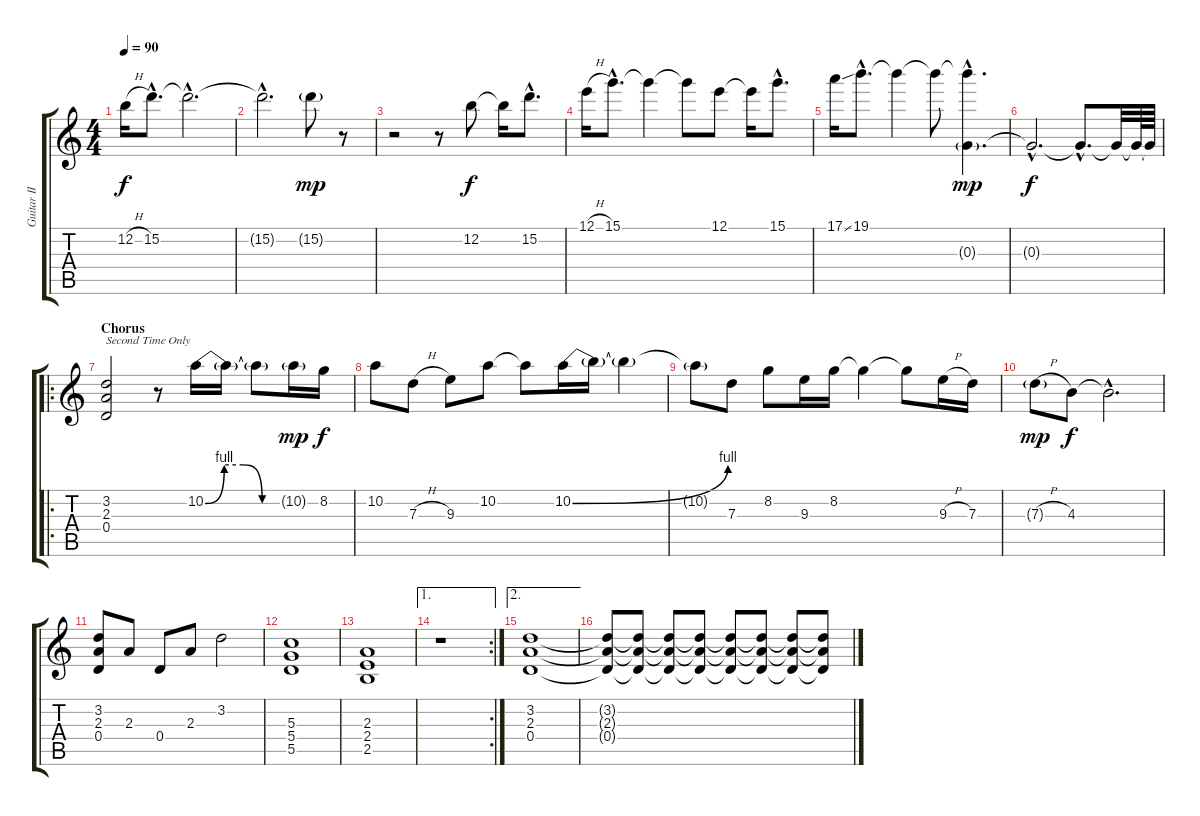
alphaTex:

\track ("Guitar II (Normal)" "Guitar II ") {instrument distortionguitar}
\staff {score tabs}
\tuning (E4 B3 G3 D3 A2 D2) {hide}
\ts (4 4)
\tempo 90
\clef g2
\ks c
12.2{h}.16{dy f} 15.2{hac}.8{d} 15.2{hac t}.2{d} |
15.2{hac t}.2{d} 15.2{g}.8{dy mp} r.8 |
r.2 r.8 12.2.8{dy f} 12.2{t}.16 15.2{hac}.8{d} |
12.1{h}.16 15.1{hac}.8{d} 15.1{t}.4 15.1{t}.8 12.1.8 12.1{t}.16 15.1{hac}.8{d} |
17.1{ss}.16 19.1{hac}.8{d} 19.1{t}.4 19.1{t}.8 (19.1{hac t} 0.3{g hac}).4{d dy mp} |
0.3{hac t}.2{d dy f} 0.3{hac t}.8{d} 0.3{t}.32 0.3{t}.64 0.3{t}.64{volume 0} |
\ro
\section ("" "Chorus")
(3.2 2.3 0.4).2{txt "Second Time Only"} r.8 10.2{be (custom 0 0 15 4 30 4 45 0 60 0)}.16 10.2{t}.16 10.2{t}.8 10.2{g}.16{dy mp} 8.2.16{dy f} |
10.2.8 7.3{h}.8 9.3.8 10.2.8 10.2{t}.8 10.2{be (bend 0 0 60 4)}.16 10.2{t}.16 10.2{t}.4 |
10.2{t}.8 7.3.8 8.2.8 9.3.16 8.2.16 8.2{t}.4 8.2{t}.8 9.3{h}.16 7.3.16 |
7.3{h g}.8{dy mp} 4.3.8{dy f} 4.3{hac t}.2{d} |
(3.2 2.3 0.4).8 2.3.8 0.4.8 2.3.8 3.2.2 |
(5.3 5.4 5.5).1 |
(2.3 2.4 2.5).1 |
\ae 1
\rc 2
r.1{volume 7} |
\ae 2
(3.2 2.3 0.4).1 |
(3.2{t} 2.3{t} 0.4{t}).8{volume 7} (3.2{t} 2.3{t} 0.4{t}).8{volume 6} (3.2{t} 2.3{t} 0.4{t}).8{volume 5} (3.2{t} 2.3{t} 0.4{t}).8{volume 4} (3.2{t} 2.3{t} 0.4{t}).8{volume 3} (3.2{t} 2.3{t} 0.4{t}).8{volume 2} (3.2{t} 2.3{t} 0.4{t}).8{volume 1} (3.2{t} 2.3{t} 0.4{t}).8{volume 0}
